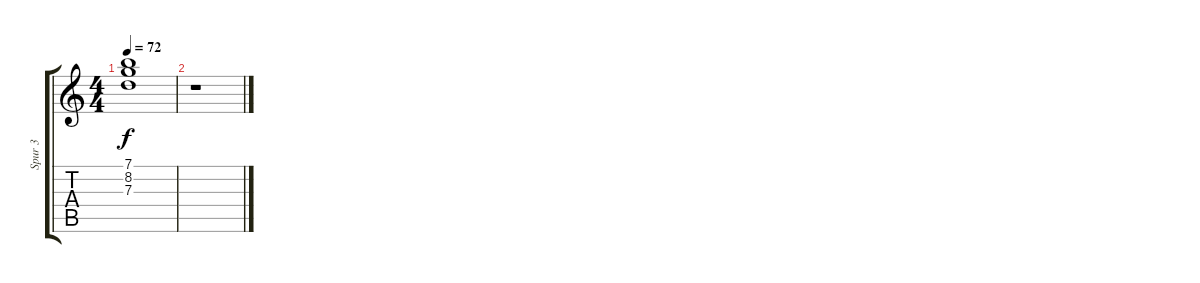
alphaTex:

\track ("Spur 3" "Spur 3") {instrument electricguitarclean}
\staff {score tabs}
\tuning (E4 B3 G3 D3 A2 E2) {hide}
\ts (4 4)
\tempo 72
\clef g2
\ks c
(7.1{t} 8.2{t} 7.3{t}).1{dy f} |
r.1
